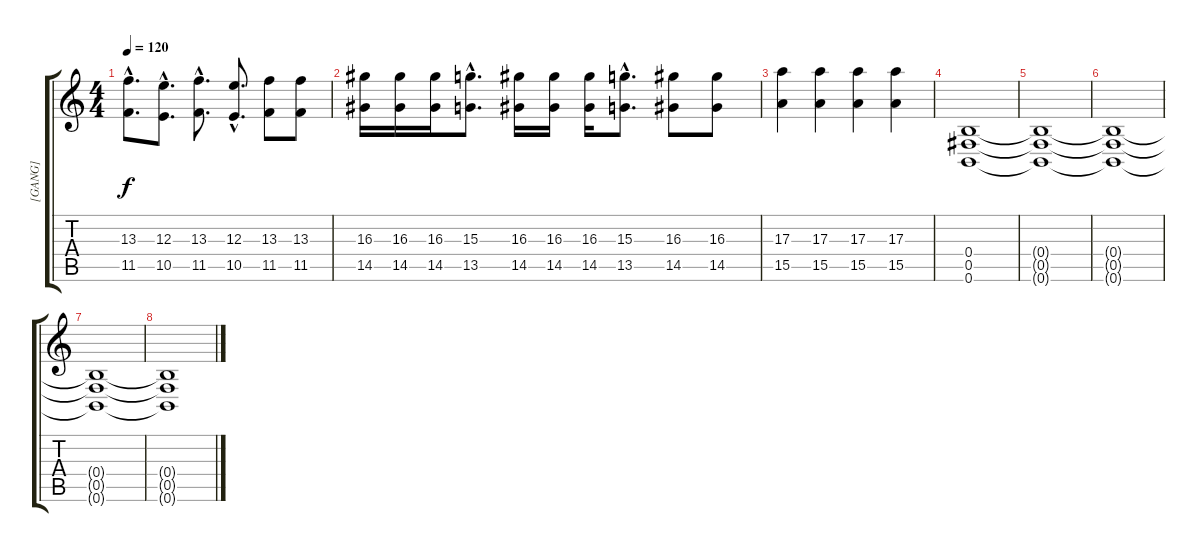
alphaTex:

\track ("[GANG]" "[GANG]") {instrument distortionguitar}
\staff {score tabs}
\tuning (Db4 Ab3 E3 B2 Gb2 B1) {hide}
\ts (4 4)
\tempo 120
\clef g2
\ks c
(13.3{hac} 11.5{hac}).8{d dy f} (12.3{hac} 10.5{hac}).8{d} (13.3{hac} 11.5{hac}).8{d} (12.3{hac} 10.5{hac}).8{d} (13.3 11.5).8 (13.3 11.5).8 |
(16.3 14.5).16 (16.3 14.5).16 (16.3 14.5).16 (15.3{hac} 13.5{hac}).8{d} (16.3 14.5).16 (16.3 14.5).16 (16.3 14.5).16 (15.3{hac} 13.5{hac}).8{d} (16.3 14.5).8 (16.3 14.5).8 |
(17.3 15.5).4 (17.3 15.5).4 (17.3 15.5).4 (17.3 15.5).4 |
(0.4 0.5 0.6).1 |
(0.4{t} 0.5{t} 0.6{t}).1 |
(0.4{t} 0.5{t} 0.6{t}).1 |
(0.4{t} 0.5{t} 0.6{t}).1 |
(0.4{t} 0.5{t} 0.6{t}).1
